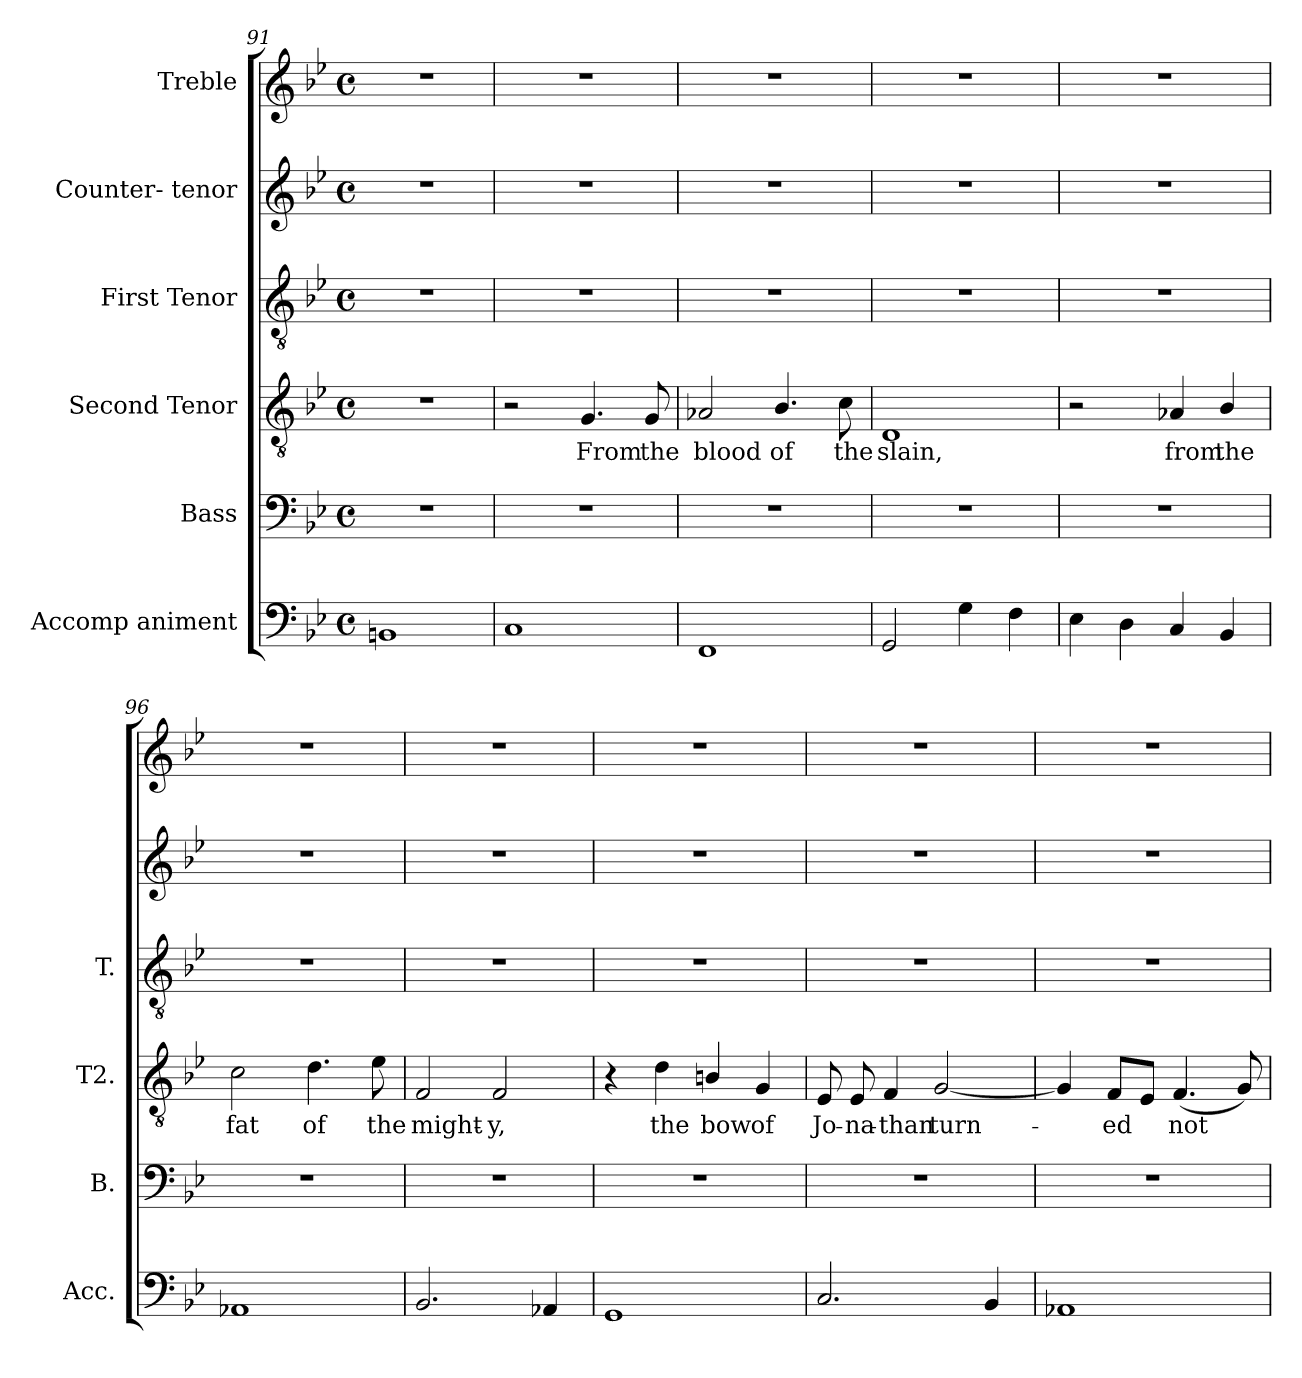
**kern	**kern	**kern	**text	**kern	**kern	**kern
*part6	*part5	*part4	*part4	*part3	*part2	*part1
*staff6	*staff5	*staff4	*staff4	*staff3	*staff2	*staff1
*I"Accomp animent	*I"Bass	*I"Second Tenor	*	*I"First Tenor	*I"Counter- tenor	*I"Treble
*I'Acc.	*I'B.	*I'T2.	*	*I'T.	*	*
*clefF4	*clefF4	*clefGv2	*	*clefGv2	*clefG2	*clefG2
*	*	*ITrd7c12	*	*ITrd7c12	*	*
*k[b-e-]	*k[b-e-]	*k[b-e-]	*	*k[b-e-]	*k[b-e-]	*k[b-e-]
*B-:	*B-:	*B-:	*	*B-:	*B-:	*B-:
*M4/4	*M4/4	*M4/4	*	*M4/4	*M4/4	*M4/4
*met(c)	*met(c)	*met(c)	*	*met(c)	*met(c)	*met(c)
=91	=91	=91	=91	=91	=91	=91
1BBni	1r	1r	.	1r	1r	1r
=92	=92	=92	=92	=92	=92	=92
1Ci	1r	2r	.	1r	1r	1r
!	!	!	!LO:LY:b:color=#000000	!	!	!
.	.	4.GGi/	From	.	.	.
!	!	!	!LO:LY:b:color=#000000	!	!	!
.	.	8GGi/	the	.	.	.
=93	=93	=93	=93	=93	=93	=93
!	!	!	!LO:LY:b:color=#000000	!	!	!
1FFi	1r	2AA-Xi/	blood	1r	1r	1r
!	!	!	!LO:LY:b:color=#000000	!	!	!
.	.	4.BB-i/	of	.	.	.
!	!	!	!LO:LY:b:color=#000000	!	!	!
.	.	8Ci\	the	.	.	.
=94	=94	=94	=94	=94	=94	=94
!	!	!	!LO:LY:b:color=#000000	!	!	!
2GGi/	1r	1DDi	slain,	1r	1r	1r
4Gi\	.	.	.	.	.	.
4Fi\	.	.	.	.	.	.
=95	=95	=95	=95	=95	=95	=95
4E-i\	1r	2r	.	1r	1r	1r
4Di\	.	.	.	.	.	.
!	!	!	!LO:LY:b:color=#000000	!	!	!
4Ci/	.	4AA-Xi/	from	.	.	.
!	!	!	!LO:LY:b:color=#000000	!	!	!
4BB-i/	.	4BB-i/	the	.	.	.
=96	=96	=96	=96	=96	=96	=96
!	!	!	!LO:LY:b:color=#000000	!	!	!
1AA-Xi	1r	2Ci\	fat	1r	1r	1r
!	!	!	!LO:LY:b:color=#000000	!	!	!
.	.	4.Di\	of	.	.	.
!	!	!	!LO:LY:b:color=#000000	!	!	!
.	.	8E-i\	the	.	.	.
=97	=97	=97	=97	=97	=97	=97
!	!	!	!LO:LY:b:color=#000000	!	!	!
2.BB-i/	1r	2FFi/	might-	1r	1r	1r
!	!	!	!LO:LY:b:color=#000000	!	!	!
.	.	2FFi/	-y,	.	.	.
4AA-i/	.	.	.	.	.	.
=98	=98	=98	=98	=98	=98	=98
1GGi	1r	4r	.	1r	1r	1r
!	!	!	!LO:LY:b:color=#000000	!	!	!
.	.	4Di\	the	.	.	.
!	!	!	!LO:LY:b:color=#000000	!	!	!
.	.	4BBni/	bow	.	.	.
!	!	!	!LO:LY:b:color=#000000	!	!	!
.	.	4GGi/	of	.	.	.
!!LO:LB:g=z
=99	=99	=99	=99	=99	=99	=99
!	!	!	!LO:LY:b:color=#000000	!	!	!
2.Ci/	1r	8EE-i/	Jo-	1r	1r	1r
!	!	!	!LO:LY:b:color=#000000	!	!	!
.	.	8EE-i/	-na-	.	.	.
!	!	!	!LO:LY:b:color=#000000	!	!	!
.	.	4FFi/	-than	.	.	.
!	!	!	!LO:LY:b:color=#000000	!	!	!
.	.	[2GGi/	turn-	.	.	.
4BB-i/	.	.	.	.	.	.
=100	=100	=100	=100	=100	=100	=100
1AA-Xi	1r	4GGi/]	.	1r	1r	1r
!	!	!	!LO:LY:b:color=#000000	!	!	!
.	.	8FFi/L	-ed	.	.	.
.	.	8EE-i/J	.	.	.	.
!	!	!	!LO:LY:b:color=#000000	!	!	!
.	.	(4.FFi/	not	.	.	.
.	.	8GGi/)	.	.	.	.
=	=	=	=	=	=	=
*-	*-	*-	*-	*-	*-	*-
